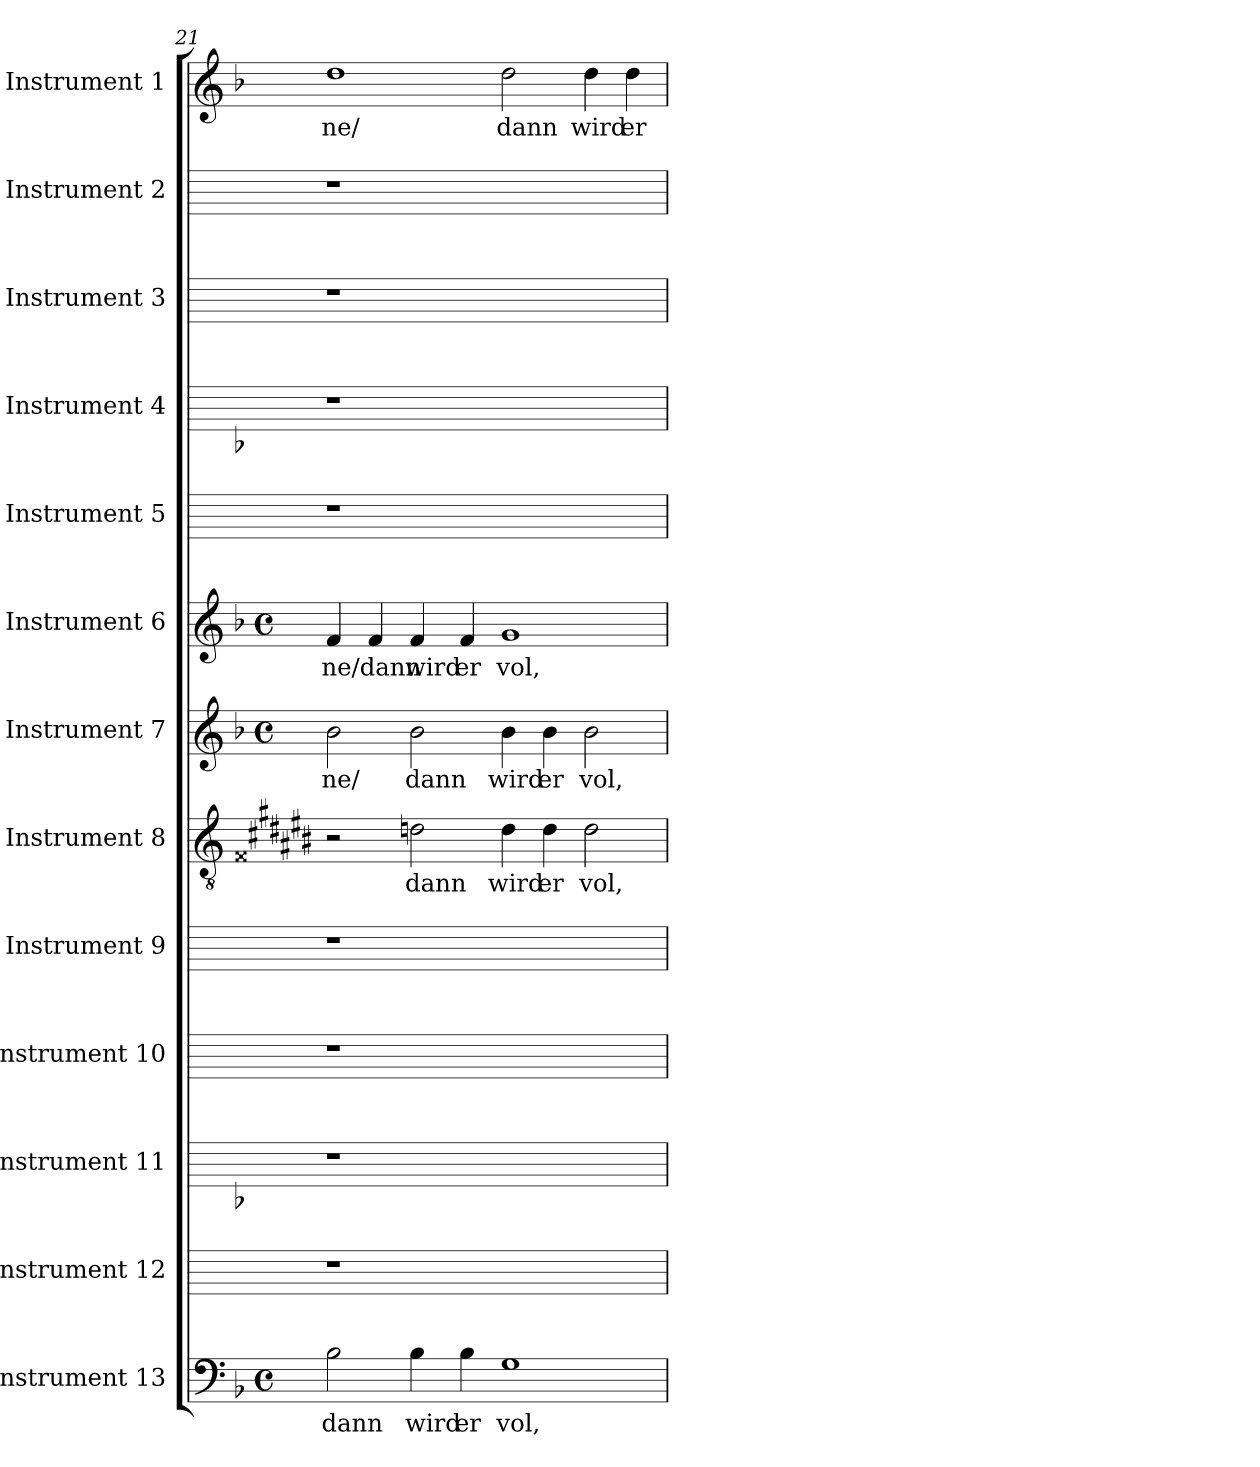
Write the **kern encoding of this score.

**kern	**text	**kern	**kern	**kern	**kern	**kern	**text	**kern	**text	**kern	**text	**kern	**kern	**kern	**kern	**kern	**text
*part13	*part13	*part12	*part11	*part10	*part9	*part8	*part8	*part7	*part7	*part6	*part6	*part5	*part4	*part3	*part2	*part1	*part1
*staff13	*staff13	*staff12	*staff11	*staff10	*staff9	*staff8	*staff8	*staff7	*staff7	*staff6	*staff6	*staff5	*staff4	*staff3	*staff2	*staff1	*staff1
*I"Instrument 13	*	*I"Instrument 12	*I"Instrument 11	*I"Instrument 10	*I"Instrument 9	*I"Instrument 8	*	*I"Instrument 7	*	*I"Instrument 6	*	*I"Instrument 5	*I"Instrument 4	*I"Instrument 3	*I"Instrument 2	*I"Instrument 1	*
*clefF4	*	*	*	*	*	*clefGv2	*	*clefG2	*	*clefG2	*	*	*	*	*	*clefG2	*
*ITrd-3c-5	*	*ITrd-2c-3	*ITrd1c2	*ITrd-2c-3	*ITrd-2c-3	*ITrd-2c-3	*	*ITrd-3c-5	*	*	*	*ITrd-2c-3	*ITrd1c2	*ITrd-2c-3	*ITrd-2c-3	*ITrd1c2	*
*k[b-e-]	*	*	*k[b-e-a-]	*	*	*k[f##c#g#d#a#e#b#]	*	*k[b-e-]	*	*k[b-]	*	*	*k[b-e-a-]	*	*	*k[b-e-a-]	*
*B-:	*	*	*E-:	*	*	*G#:	*	*B-:	*	*F:	*	*	*E-:	*	*	*E-:	*
*M4/4	*	*	*	*	*	*	*	*M4/4	*	*M4/4	*	*	*	*	*	*	*
*met(c)	*	*	*	*	*	*	*	*met(c)	*	*met(c)	*	*	*	*	*	*	*
=21	=21	=21	=21	=21	=21	=21	=21	=21	=21	=21	=21	=21	=21	=21	=21	=21	=21
!	!LO:LY:b:cj	!	!	!	!	!	!	!	!LO:LY:b:cj	!	!LO:LY:b	!	!	!	!	!	!LO:LY:b:cj
2e-\	dann	1r	1r	1r	1r	2r	.	2ee-\	ne/	4f/	ne/dann	1r	1r	1r	1r	1cc	-ne/
.	.	.	.	.	.	.	.	.	.	4f/	.	.	.	.	.	.	.
!	!LO:LY:b:cj	!	!	!	!	!	!LO:LY:b:cj	!	!LO:LY:b:cj	!	!LO:LY:b:cj	!	!	!	!	!	!
4e-\	wird	.	.	.	.	2f\	dann	2ee-\	dann	4f/	wird	.	.	.	.	.	.
!	!LO:LY:b:cj	!	!	!	!	!	!	!	!	!	!LO:LY:b:cj	!	!	!	!	!	!
4e-\	er	.	.	.	.	.	.	.	.	4f/	er	.	.	.	.	.	.
!	!LO:LY:b:cj	!	!	!	!	!	!LO:LY:b:cj	!	!LO:LY:b:cj	!	!LO:LY:b:cj	!	!	!	!	!	!LO:LY:b:cj
1c	vol,	1ryy	1ryy	1ryy	1ryy	4f\	wird	4ee-\	wird	1g	vol,	1ryy	1ryy	1ryy	1ryy	2cc\	dann
!	!	!	!	!	!	!	!LO:LY:b:cj	!	!LO:LY:b:cj	!	!	!	!	!	!	!	!
.	.	.	.	.	.	4f\	er	4ee-\	er	.	.	.	.	.	.	.	.
!	!	!	!	!	!	!	!LO:LY:b:cj	!	!LO:LY:b:cj	!	!	!	!	!	!	!	!LO:LY:b:cj
.	.	.	.	.	.	2f\	vol,	2ee-\	vol,	.	.	.	.	.	.	4cc\	wird
!	!	!	!	!	!	!	!	!	!	!	!	!	!	!	!	!	!LO:LY:b:cj
.	.	.	.	.	.	.	.	.	.	.	.	.	.	.	.	4cc\	er
=	=	=	=	=	=	=	=	=	=	=	=	=	=	=	=	=	=
*-	*-	*-	*-	*-	*-	*-	*-	*-	*-	*-	*-	*-	*-	*-	*-	*-	*-
